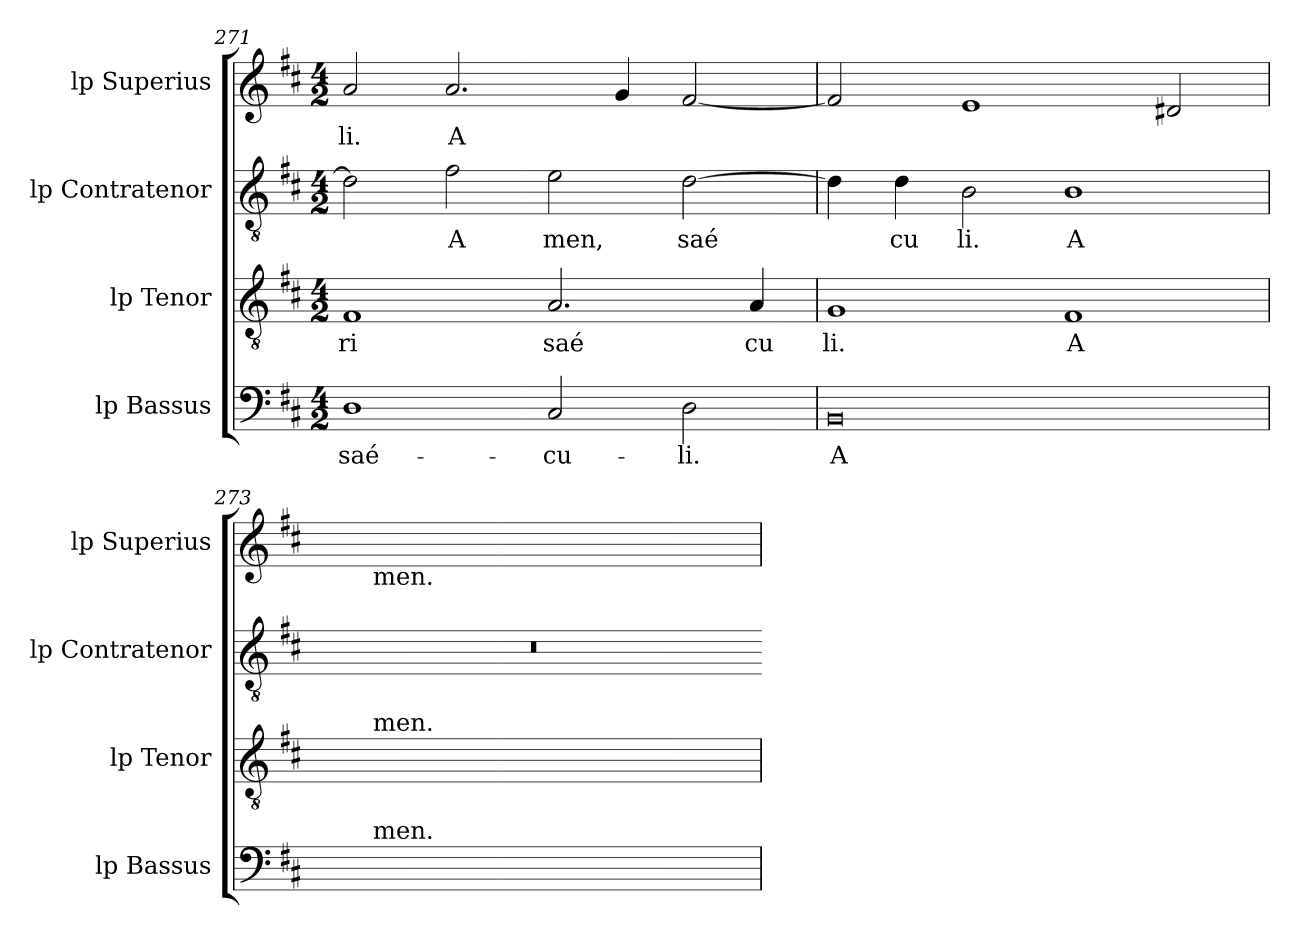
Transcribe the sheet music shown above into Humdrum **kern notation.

**kern	**text	**kern	**text	**kern	**text	**kern	**text
*part4	*part4	*part3	*part3	*part2	*part2	*part1	*part1
*staff4	*staff4	*staff3	*staff3	*staff2	*staff2	*staff1	*staff1
*I"lp Bassus	*	*I"lp Tenor	*	*I"lp Contratenor	*	*I"lp Superius	*
*I'lp Bassus	*	*I'lp Tenor	*	*I'lp Contratenor	*	*I'lp Superius	*
*clefF4	*	*clefGv2	*	*clefGv2	*	*clefG2	*
*k[f#c#]	*	*k[f#c#]	*	*k[f#c#]	*	*k[f#c#]	*
*D:	*	*D:	*	*D:	*	*D:	*
*M4/2	*	*M4/2	*	*M4/2	*	*M4/2	*
=271	=271	=271	=271	=271	=271	=271	=271
!	!LO:LY:b:cj	!	!LO:LY:b:cj	!	!	!	!LO:LY:b:cj
1D	saé-	1F#	ri	2d\]	.	2a/	li.
!	!	!	!	!	!LO:LY:b:cj	!	!LO:LY:b:cj
.	.	.	.	2f#\	A	2.a/	A
!	!LO:LY:b:cj	!	!LO:LY:b:cj	!	!LO:LY:b:cj	!	!
2C#/	-cu-	2.A/	saé	2e\	men,	.	.
.	.	.	.	.	.	4g/	.
!	!LO:LY:b:cj	!	!	!	!LO:LY:b:cj	!	!
2D\	-li.	.	.	[>2d\	saé	[<2f#/	.
!	!	!	!LO:LY:b:cj	!	!	!	!
.	.	4A/	cu	.	.	.	.
=272	=272	=272	=272	=272	=272	=272	=272
!	!LO:LY:b:cj	!	!LO:LY:b:cj	!	!	!	!
0BB	A-	1G	li.	4d\]	.	2f#/]	.
!	!	!	!	!	!LO:LY:b:cj	!	!
.	.	.	.	4d\	cu	.	.
!	!	!	!	!	!LO:LY:b:cj	!	!
.	.	.	.	2B\	li.	1e	.
!	!	!	!LO:LY:b:cj	!	!LO:LY:b:cj	!	!
.	.	1F#	A	1B	A	.	.
.	.	.	.	.	.	2d#X/	.
=273	=273	=273	=273	=273	=273	=273	=273
8.ryy	.	8.ryy	.	0r	.	8.ryy	.
!	!	!	!	!	!	!LO:TX:b:t=men.	!
!	!	!LO:TX:a:t=men.	!	!	!	!	!
!LO:TX:a:t=men.	!	!	!	!	!	!	!
1ryy	.	1ryy	.	.	.	1ryy	.
2ryy	.	2ryy	.	.	.	2ryy	.
4ryy	.	4ryy	.	.	.	4ryy	.
16ryy	.	16ryy	.	.	.	16ryy	.
=	=!	=	=!	=	=!	=!	=!
*-	*-	*-	*-	*-	*-	*-	*-
